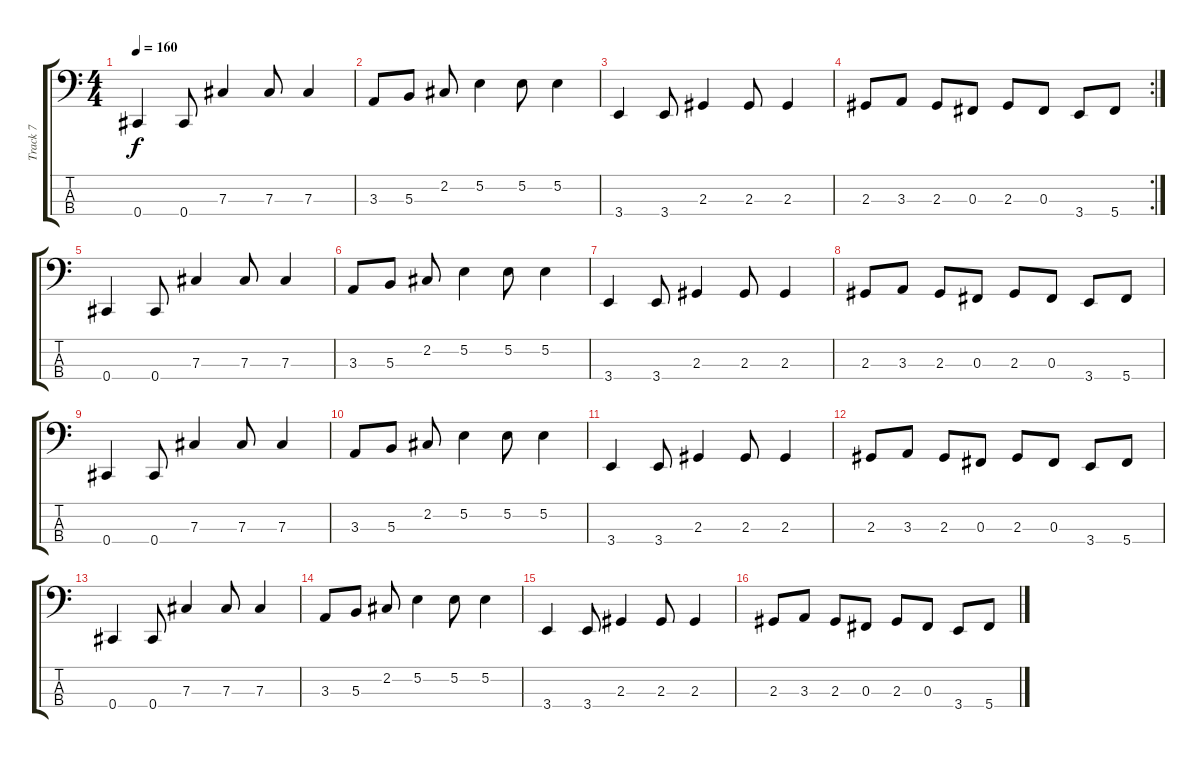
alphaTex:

\track ("Track 7" "Track 7") {instrument electricbassfinger}
\staff {score tabs}
\tuning (E2 B1 Gb1 Db1) {hide}
\ts (4 4)
\tempo 160
\clef f4
\ks c
0.4.4{dy f} 0.4.8 7.3.4 7.3.8 7.3.4 |
3.3.8 5.3.8 2.2.8 5.2.4 5.2.8 5.2.4 |
3.4.4 3.4.8 2.3.4 2.3.8 2.3.4 |
\rc 2
2.3.8 3.3.8 2.3.8 0.3.8 2.3.8 0.3.8 3.4.8 5.4.8 |
0.4.4 0.4.8 7.3.4 7.3.8 7.3.4 |
3.3.8 5.3.8 2.2.8 5.2.4 5.2.8 5.2.4 |
3.4.4 3.4.8 2.3.4 2.3.8 2.3.4 |
2.3.8 3.3.8 2.3.8 0.3.8 2.3.8 0.3.8 3.4.8 5.4.8 |
0.4.4 0.4.8 7.3.4 7.3.8 7.3.4 |
3.3.8 5.3.8 2.2.8 5.2.4 5.2.8 5.2.4 |
3.4.4 3.4.8 2.3.4 2.3.8 2.3.4 |
2.3.8 3.3.8 2.3.8 0.3.8 2.3.8 0.3.8 3.4.8 5.4.8 |
0.4.4 0.4.8 7.3.4 7.3.8 7.3.4 |
3.3.8 5.3.8 2.2.8 5.2.4 5.2.8 5.2.4 |
3.4.4 3.4.8 2.3.4 2.3.8 2.3.4 |
2.3.8 3.3.8 2.3.8 0.3.8 2.3.8 0.3.8 3.4.8 5.4.8
